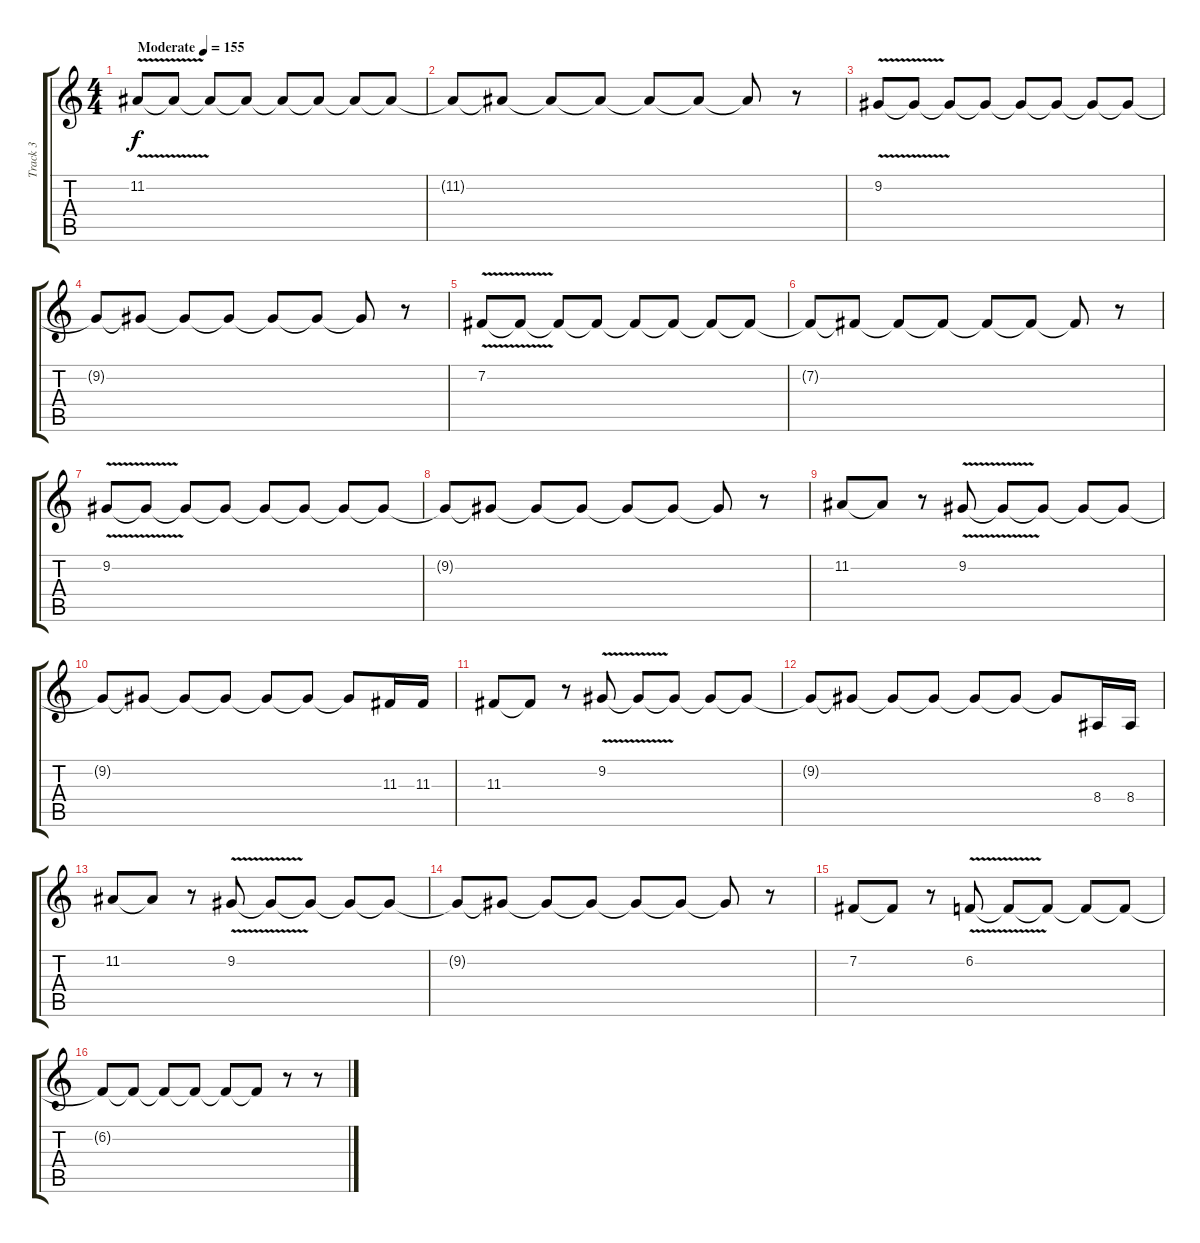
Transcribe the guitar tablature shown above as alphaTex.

\track ("Track 3" "Track 3") {instrument lead5charang}
\staff {score tabs}
\tuning (E4 B3 G3 D3 A2 E2) {hide}
\ts (4 4)
\tempo (155 "Moderate")
\clef g2
\ks c
11.2{v}.8{dy f instrument lead5charang} 11.2{t}.8 11.2{t}.8 11.2{t}.8 11.2{t}.8 11.2{t}.8 11.2{t}.8 11.2{t}.8 |
11.2{t}.8 11.2{t}.8 11.2{t}.8 11.2{t}.8 11.2{t}.8 11.2{t}.8 11.2{t}.8 r.8 |
9.2{v}.8 9.2{t}.8 9.2{t}.8 9.2{t}.8 9.2{t}.8 9.2{t}.8 9.2{t}.8 9.2{t}.8 |
9.2{t}.8 9.2{t}.8 9.2{t}.8 9.2{t}.8 9.2{t}.8 9.2{t}.8 9.2{t}.8 r.8 |
7.2{v}.8 7.2{t}.8 7.2{t}.8 7.2{t}.8 7.2{t}.8 7.2{t}.8 7.2{t}.8 7.2{t}.8 |
7.2{t}.8 7.2{t}.8 7.2{t}.8 7.2{t}.8 7.2{t}.8 7.2{t}.8 7.2{t}.8 r.8 |
9.2{v}.8 9.2{t}.8 9.2{t}.8 9.2{t}.8 9.2{t}.8 9.2{t}.8 9.2{t}.8 9.2{t}.8 |
9.2{t}.8 9.2{t}.8 9.2{t}.8 9.2{t}.8 9.2{t}.8 9.2{t}.8 9.2{t}.8 r.8 |
11.2.8 11.2{t}.8 r.8 9.2{v}.8 9.2{t}.8 9.2{t}.8 9.2{t}.8 9.2{t}.8 |
9.2{t}.8 9.2{t}.8 9.2{t}.8 9.2{t}.8 9.2{t}.8 9.2{t}.8 9.2{t}.8 11.3.16 11.3.16 |
11.3.8 11.3{t}.8 r.8 9.2{v}.8 9.2{t}.8 9.2{t}.8 9.2{t}.8 9.2{t}.8 |
9.2{t}.8 9.2{t}.8 9.2{t}.8 9.2{t}.8 9.2{t}.8 9.2{t}.8 9.2{t}.8 8.4.16 8.4.16 |
11.2.8 11.2{t}.8 r.8 9.2{v}.8 9.2{t}.8 9.2{t}.8 9.2{t}.8 9.2{t}.8 |
9.2{t}.8 9.2{t}.8 9.2{t}.8 9.2{t}.8 9.2{t}.8 9.2{t}.8 9.2{t}.8 r.8 |
7.2.8 7.2{t}.8 r.8 6.2{v}.8 6.2{t}.8 6.2{t}.8 6.2{t}.8 6.2{t}.8 |
6.2{t}.8 6.2{t}.8 6.2{t}.8 6.2{t}.8 6.2{t}.8 6.2{t}.8 r.8 r.8
